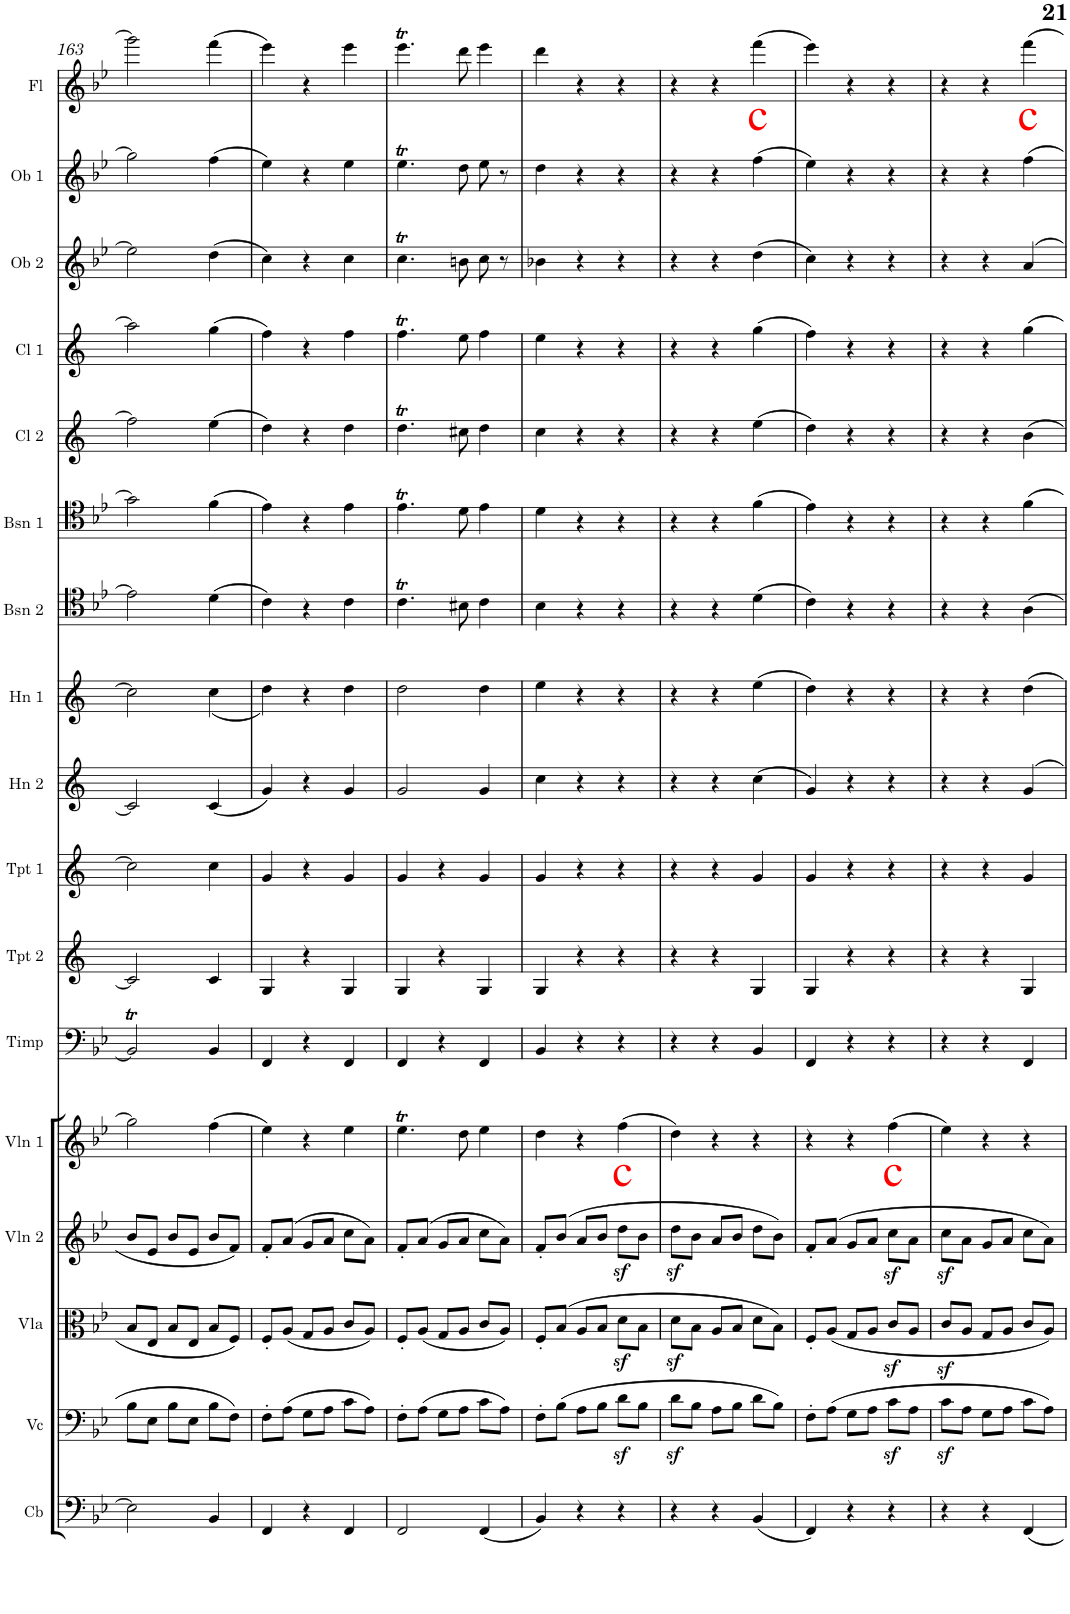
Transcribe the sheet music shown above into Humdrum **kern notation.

**kern	**kern	**kern	**kern	**kern	**text	**kern	**kern	**kern	**kern	**kern	**kern	**kern	**kern	**kern	**kern	**kern	**kern	**text
*part17	*part16	*part15	*part14	*part13	*part13	*part12	*part11	*part10	*part9	*part8	*part7	*part6	*part5	*part4	*part3	*part2	*part1	*part1
*staff17	*staff16	*staff15	*staff14	*staff13	*staff13	*staff12	*staff11	*staff10	*staff9	*staff8	*staff7	*staff6	*staff5	*staff4	*staff3	*staff2	*staff1	*staff1
*I"Contrabass	*I"Violoncello	*I"Viola	*I"Violin 2	*I"Violin 1	*	*I"Timpani	*I"Bb Trumpet 2	*I"Bb Trumpet 1	*I"Bb (basso) Horn 2	*I"Bb (basso) Horn 1	*I"Bassoon 2	*I"Bassoon 1	*I"Bb Clarinet 2	*I"Bb Clarinet 1	*I"Oboe 2	*I"Oboe 1	*I"Flute	*
*I'Cb	*I'Vc	*I'Vla	*I'Vln 2	*I'Vln 1	*	*I'Timp	*I'Tpt 2	*I'Tpt 1	*I'Hn 2	*I'Hn 1	*I'Bsn 2	*I'Bsn 1	*I'Cl 2	*I'Cl 1	*I'Ob 2	*I'Ob 1	*I'Fl	*
!!LO:PB:g=z
*clefF4	*clefF4	*clefC3	*clefG2	*clefG2	*	*clefF4	*clefG2	*clefG2	*clefG2	*clefG2	*clefC4	*clefC4	*clefG2	*clefG2	*clefG2	*clefG2	*clefG2	*
*Trd7c12	*	*	*	*	*	*	*Trd1c2	*Trd1c2	*Trd8c14	*Trd8c14	*	*	*Trd1c2	*Trd1c2	*	*	*	*
*k[b-e-]	*k[b-e-]	*k[b-e-]	*k[b-e-]	*k[b-e-]	*	*k[b-e-]	*k[]	*k[]	*k[]	*k[]	*k[b-e-]	*k[b-e-]	*k[]	*k[]	*k[b-e-]	*k[b-e-]	*k[b-e-]	*
*M3/4	*M3/4	*M3/4	*M3/4	*M3/4	*	*M3/4	*M3/4	*M3/4	*M3/4	*M3/4	*M3/4	*M3/4	*M3/4	*M3/4	*M3/4	*M3/4	*M3/4	*
=163	=163	=163	=163	=163	=163	=163	=163	=163	=163	=163	=163	=163	=163	=163	=163	=163	=163	=163
2E-\]	8B-\L	8B-/L	8b-/L	2gg\]	.	2BB-T/]	2c/]	2cc\]	2c/]	2cc\]	2e-\]	2g\]	2ff\]	2aa\]	2ee-\]	2gg\]	2ggg\]	.
.	8E-\J	8E-/J	8e-/J	.	.	.	.	.	.	.	.	.	.	.	.	.	.	.
.	8B-\L	8B-/L	8b-/L	.	.	.	.	.	.	.	.	.	.	.	.	.	.	.
.	8E-\J	8E-/J	8e-/J	.	.	.	.	.	.	.	.	.	.	.	.	.	.	.
4BB-/	8B-\L	8B-/L	8b-/L	(4ff\	.	4BB-/	4c/	4cc\	(<4c/	(<4cc\	(4d\	(4f\	(4ee\	(4gg\	(4dd\	(4ff\	(4fff\	.
.	8F\J	8F/J	8f/J	.	.	.	.	.	.	.	.	.	.	.	.	.	.	.
=164	=164	=164	=164	=164	=164	=164	=164	=164	=164	=164	=164	=164	=164	=164	=164	=164	=164	=164
4FF/	8F'\L	8F'/L	8f'/L	4ee-\)	.	4FF/	4G/	4g/	4g/)	4dd\)	4c\)	4e-\)	4dd\)	4ff\)	4cc\)	4ee-\)	4eee-\)	.
.	(8A\J	(8A/J	(8a/J	.	.	.	.	.	.	.	.	.	.	.	.	.	.	.
4r	8G\L	8G/L	8g/L	4r	.	4r	4r	4r	4r	4r	4r	4r	4r	4r	4r	4r	4r	.
.	8A\J	8A/J	8a/J	.	.	.	.	.	.	.	.	.	.	.	.	.	.	.
4FF/	8c\L	8c/L	8cc\L	4ee-\	.	4FF/	4G/	4g/	4g/	4dd\	4c\	4e-\	4dd\	4ff\	4cc\	4ee-\	4eee-\	.
.	8A\J)	8A/J)	8a\J)	.	.	.	.	.	.	.	.	.	.	.	.	.	.	.
=165	=165	=165	=165	=165	=165	=165	=165	=165	=165	=165	=165	=165	=165	=165	=165	=165	=165	=165
2FF/	8F'\L	8F'/L	8f'/L	4.ee-T\	.	4FF/	4G/	4g/	2g/	2dd\	4.cT\	4.e-T\	4.ddT\	4.ffT\	4.ccT\	4.ee-T\	4.eee-T\	.
.	(8A\J	(8A/J	(8a/J	.	.	.	.	.	.	.	.	.	.	.	.	.	.	.
.	8G\L	8G/L	8g/L	.	.	4r	4r	4r	.	.	.	.	.	.	.	.	.	.
.	8A\J	8A/J	8a/J	8dd\	.	.	.	.	.	.	8B#X\	8d\	8cc#X\	8ee\	8bn\	8dd\	8ddd\	.
(4FF/	8c\L	8c/L	8cc\L	4ee-\	.	4FF/	4G/	4g/	4g/	4dd\	4c\	4e-\	4dd\	4ff\	8cc\	8ee-\	4eee-\	.
.	8A\J)	8A/J)	8a\J)	.	.	.	.	.	.	.	.	.	.	.	8r	8r	.	.
=166	=166	=166	=166	=166	=166	=166	=166	=166	=166	=166	=166	=166	=166	=166	=166	=166	=166	=166
4BB-/)	8F'\L	8F'/L	8f'/L	4dd\	.	4BB-/	4G/	4g/	4cc\	4ee\	4B-\	4d\	4cc\	4ee\	4b-X\	4dd\	4ddd\	.
.	(8B-\J	(8B-/J	(8b-/J	.	.	.	.	.	.	.	.	.	.	.	.	.	.	.
4r	8A\L	8A/L	8a/L	4r	.	4r	4r	4r	4r	4r	4r	4r	4r	4r	4r	4r	4r	.
.	8B-\J	8B-/J	8b-/J	.	.	.	.	.	.	.	.	.	.	.	.	.	.	.
!	!	!	!	!	!LO:LY:b:color=#FF0000	!	!	!	!	!	!	!	!	!	!	!	!	!
4r	8dz<\L	8dz<\L	8ddz<\L	(4ff\	c	4r	4r	4r	4r	4r	4r	4r	4r	4r	4r	4r	4r	.
.	8B-\J	8B-\J	8b-\J	.	.	.	.	.	.	.	.	.	.	.	.	.	.	.
=167	=167	=167	=167	=167	=167	=167	=167	=167	=167	=167	=167	=167	=167	=167	=167	=167	=167	=167
4r	8dz<\L	8dz<\L	8ddz<\L	4dd\)	.	4r	4r	4r	4r	4r	4r	4r	4r	4r	4r	4r	4r	.
.	8B-\J	8B-\J	8b-\J	.	.	.	.	.	.	.	.	.	.	.	.	.	.	.
4r	8A\L	8A/L	8a/L	4r	.	4r	4r	4r	4r	4r	4r	4r	4r	4r	4r	4r	4r	.
.	8B-\J	8B-/J	8b-/J	.	.	.	.	.	.	.	.	.	.	.	.	.	.	.
!	!	!	!	!	!	!	!	!	!	!	!	!	!	!	!	!	!	!LO:LY:b:color=#FF0000
(4BB-/	8d\L	8d\L	8dd\L	4r	.	4BB-/	4G/	4g/	(>4cc\	(>4ee\	(4d\	(4f\	(4ee\	(4gg\	(4dd\	(4ff\	(4fff\	c
.	8B-\J)	8B-\J)	8b-\J)	.	.	.	.	.	.	.	.	.	.	.	.	.	.	.
=168	=168	=168	=168	=168	=168	=168	=168	=168	=168	=168	=168	=168	=168	=168	=168	=168	=168	=168
4FF/)	8F'\L	8F'/L	8f'/L	4r	.	4FF/	4G/	4g/	4g/)	4dd\)	4c\)	4e-\)	4dd\)	4ff\)	4cc\)	4ee-\)	4eee-\)	.
.	(8A\J	(8A/J	(8a/J	.	.	.	.	.	.	.	.	.	.	.	.	.	.	.
4r	8G\L	8G/L	8g/L	4r	.	4r	4r	4r	4r	4r	4r	4r	4r	4r	4r	4r	4r	.
.	8A\J	8A/J	8a/J	.	.	.	.	.	.	.	.	.	.	.	.	.	.	.
!	!	!	!	!	!LO:LY:b:color=#FF0000	!	!	!	!	!	!	!	!	!	!	!	!	!
4r	8cz<\L	8cz</L	8ccz<\L	(4ff\	c	4r	4r	4r	4r	4r	4r	4r	4r	4r	4r	4r	4r	.
.	8A\J	8A/J	8a\J	.	.	.	.	.	.	.	.	.	.	.	.	.	.	.
=169	=169	=169	=169	=169	=169	=169	=169	=169	=169	=169	=169	=169	=169	=169	=169	=169	=169	=169
4r	8cz<\L	8cz</L	8ccz<\L	4ee-\)	.	4r	4r	4r	4r	4r	4r	4r	4r	4r	4r	4r	4r	.
.	8A\J	8A/J	8a\J	.	.	.	.	.	.	.	.	.	.	.	.	.	.	.
4r	8G\L	8G/L	8g/L	4r	.	4r	4r	4r	4r	4r	4r	4r	4r	4r	4r	4r	4r	.
.	8A\J	8A/J	8a/J	.	.	.	.	.	.	.	.	.	.	.	.	.	.	.
!	!	!	!	!	!	!	!	!	!	!	!	!	!	!	!	!	!	!LO:LY:b:color=#FF0000
4FF/	8c\L	8c/L	8cc\L	4r	.	4FF/	4G/	4g/	4g/	4dd\	4A\	4f\	4b\	4gg\	4a/	4ff\	4fff\	c
.	8A\J)	8A/J)	8a\J)	.	.	.	.	.	.	.	.	.	.	.	.	.	.	.
=	=	=	=	=	=	=	=	=	=	=	=	=	=	=	=	=	=	=
*-	*-	*-	*-	*-	*-	*-	*-	*-	*-	*-	*-	*-	*-	*-	*-	*-	*-	*-
